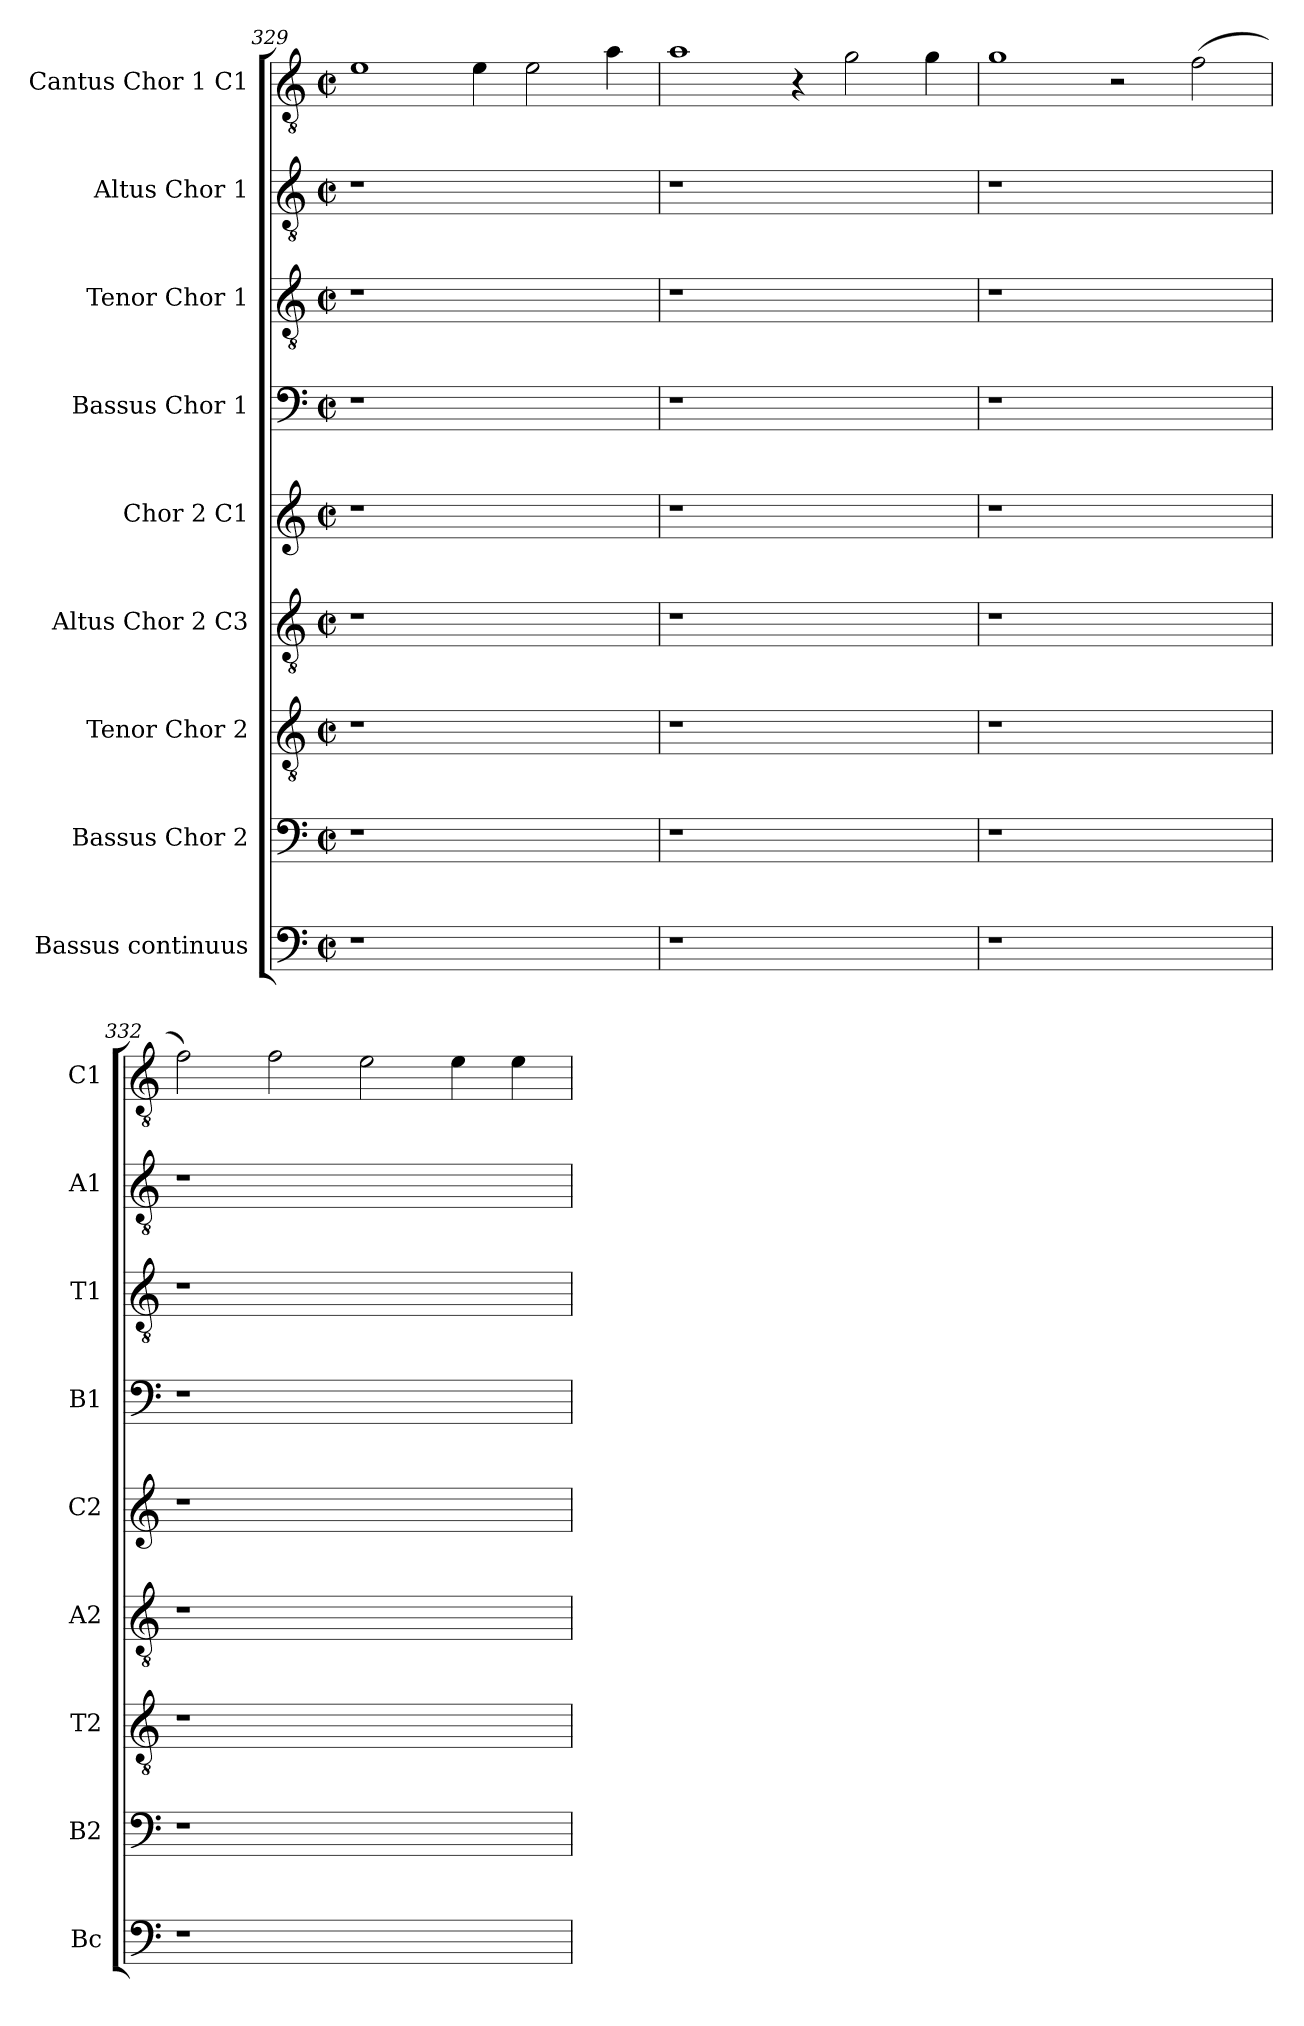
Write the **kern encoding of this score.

**kern	**kern	**kern	**kern	**kern	**kern	**kern	**kern	**kern
*part9	*part8	*part7	*part6	*part5	*part4	*part3	*part2	*part1
*staff9	*staff8	*staff7	*staff6	*staff5	*staff4	*staff3	*staff2	*staff1
*I"Bassus continuus	*I"Bassus Chor 2	*I"Tenor Chor 2	*I"Altus Chor 2 C3	*I"Chor 2 C1	*I"Bassus Chor 1	*I"Tenor Chor 1	*I"Altus Chor 1	*I"Cantus Chor 1 C1
*I'Bc	*I'B2	*I'T2	*I'A2	*I'C2	*I'B1	*I'T1	*I'A1	*I'C1
!!LO:LB:g=z
*clefF4	*clefF4	*clefGv2	*clefGv2	*clefG2	*clefF4	*clefGv2	*clefGv2	*clefGv2
*ITrd7c12	*	*	*	*	*	*	*	*
*k[]	*k[]	*k[]	*k[]	*k[]	*k[]	*k[]	*k[]	*k[]
*C:	*C:	*C:	*C:	*C:	*C:	*C:	*C:	*C:
*M2/2	*M2/2	*M2/2	*M2/2	*M2/2	*M2/2	*M2/2	*M2/2	*M2/2
*met(c|)	*met(c|)	*met(c|)	*met(c|)	*met(c|)	*met(c|)	*met(c|)	*met(c|)	*met(c|)
=329	=329	=329	=329	=329	=329	=329	=329	=329
1r	1r	1r	1r	1r	1r	1r	1r	1e
1ryy	1ryy	1ryy	1ryy	1ryy	1ryy	1ryy	1ryy	4e\
.	.	.	.	.	.	.	.	2e\
.	.	.	.	.	.	.	.	4a\
=330	=330	=330	=330	=330	=330	=330	=330	=330
1r	1r	1r	1r	1r	1r	1r	1r	1a
1ryy	1ryy	1ryy	1ryy	1ryy	1ryy	1ryy	1ryy	4r
.	.	.	.	.	.	.	.	2g\
.	.	.	.	.	.	.	.	4g\
=331	=331	=331	=331	=331	=331	=331	=331	=331
1r	1r	1r	1r	1r	1r	1r	1r	1g
1ryy	1ryy	1ryy	1ryy	1ryy	1ryy	1ryy	1ryy	2r
.	.	.	.	.	.	.	.	(>2f\
=332	=332	=332	=332	=332	=332	=332	=332	=332
1r	1r	1r	1r	1r	1r	1r	1r	2f\)
.	.	.	.	.	.	.	.	2f\
1ryy	1ryy	1ryy	1ryy	1ryy	1ryy	1ryy	1ryy	2e\
.	.	.	.	.	.	.	.	4e\
.	.	.	.	.	.	.	.	4e\
=	=	=	=	=	=	=	=	=
*-	*-	*-	*-	*-	*-	*-	*-	*-
